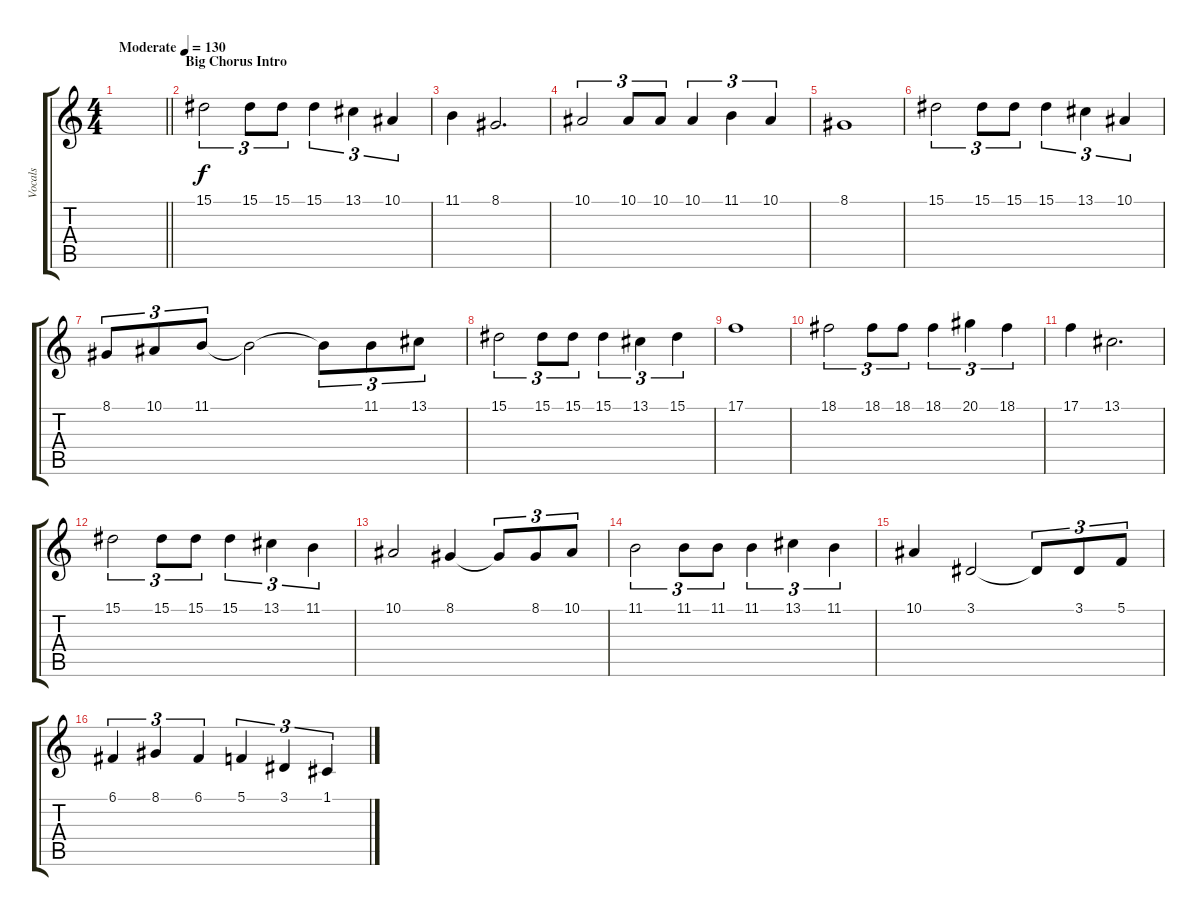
\track ("Vocals" "Vocals") {instrument lead6voice}
\staff {score tabs}
\tuning (C4 G3 Eb3 Bb2 F2 C2) {hide}
\ts (4 4)
\tempo (130 "Moderate")
\clef g2
\barLineRight lightlight
\ks c
|
\section ("" "Big Chorus Intro")
15.1.2{tu (3 2)} 15.1.8{tu (3 2)} 15.1.8{tu (3 2)} 15.1.4{tu (3 2)} 13.1.4{tu (3 2)} 10.1.4{tu (3 2)} |
11.1.4 8.1.2{d} |
10.1.2{tu (3 2)} 10.1.8{tu (3 2)} 10.1.8{tu (3 2)} 10.1.4{tu (3 2)} 11.1.4{tu (3 2)} 10.1.4{tu (3 2)} |
8.1.1 |
15.1.2{tu (3 2)} 15.1.8{tu (3 2)} 15.1.8{tu (3 2)} 15.1.4{tu (3 2)} 13.1.4{tu (3 2)} 10.1.4{tu (3 2)} |
8.1.8{tu (3 2)} 10.1.8{tu (3 2)} 11.1.8{tu (3 2)} 11.1{t}.2 11.1{t}.8{tu (3 2)} 11.1.8{tu (3 2)} 13.1.8{tu (3 2)} |
15.1.2{tu (3 2)} 15.1.8{tu (3 2)} 15.1.8{tu (3 2)} 15.1.4{tu (3 2)} 13.1.4{tu (3 2)} 15.1.4{tu (3 2)} |
17.1.1 |
18.1.2{tu (3 2)} 18.1.8{tu (3 2)} 18.1.8{tu (3 2)} 18.1.4{tu (3 2)} 20.1.4{tu (3 2)} 18.1.4{tu (3 2)} |
17.1.4 13.1.2{d} |
15.1.2{tu (3 2)} 15.1.8{tu (3 2)} 15.1.8{tu (3 2)} 15.1.4{tu (3 2)} 13.1.4{tu (3 2)} 11.1.4{tu (3 2)} |
10.1.2 8.1.4 8.1{t}.8{tu (3 2)} 8.1.8{tu (3 2)} 10.1.8{tu (3 2)} |
11.1.2{tu (3 2)} 11.1.8{tu (3 2)} 11.1.8{tu (3 2)} 11.1.4{tu (3 2)} 13.1.4{tu (3 2)} 11.1.4{tu (3 2)} |
10.1.4 3.1.2 3.1{t}.8{tu (3 2)} 3.1.8{tu (3 2)} 5.1.8{tu (3 2)} |
6.1.4{tu (3 2)} 8.1.4{tu (3 2)} 6.1.4{tu (3 2)} 5.1.4{tu (3 2)} 3.1.4{tu (3 2)} 1.1.4{tu (3 2)}
